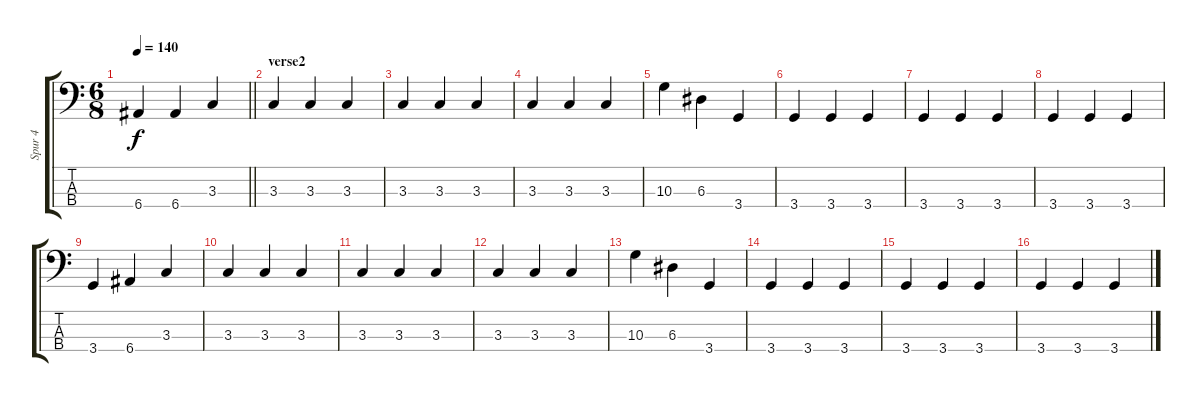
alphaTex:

\track ("Spur 4" "Spur 4") {instrument electricbassfinger}
\staff {score tabs}
\tuning (G2 D2 A1 E1) {hide}
\ts (6 8)
\tempo 140
\clef f4
\barLineRight lightlight
\ks c
6.4.4{dy f} 6.4.4 3.3.4 |
\section ("" "verse2")
3.3.4 3.3.4 3.3.4 |
3.3.4 3.3.4 3.3.4 |
3.3.4 3.3.4 3.3.4 |
10.3.4 6.3.4 3.4.4 |
3.4.4 3.4.4 3.4.4 |
3.4.4 3.4.4 3.4.4 |
3.4.4 3.4.4 3.4.4 |
3.4.4 6.4.4 3.3.4 |
3.3.4 3.3.4 3.3.4 |
3.3.4 3.3.4 3.3.4 |
3.3.4 3.3.4 3.3.4 |
10.3.4 6.3.4 3.4.4 |
3.4.4 3.4.4 3.4.4 |
3.4.4 3.4.4 3.4.4 |
3.4.4 3.4.4 3.4.4
